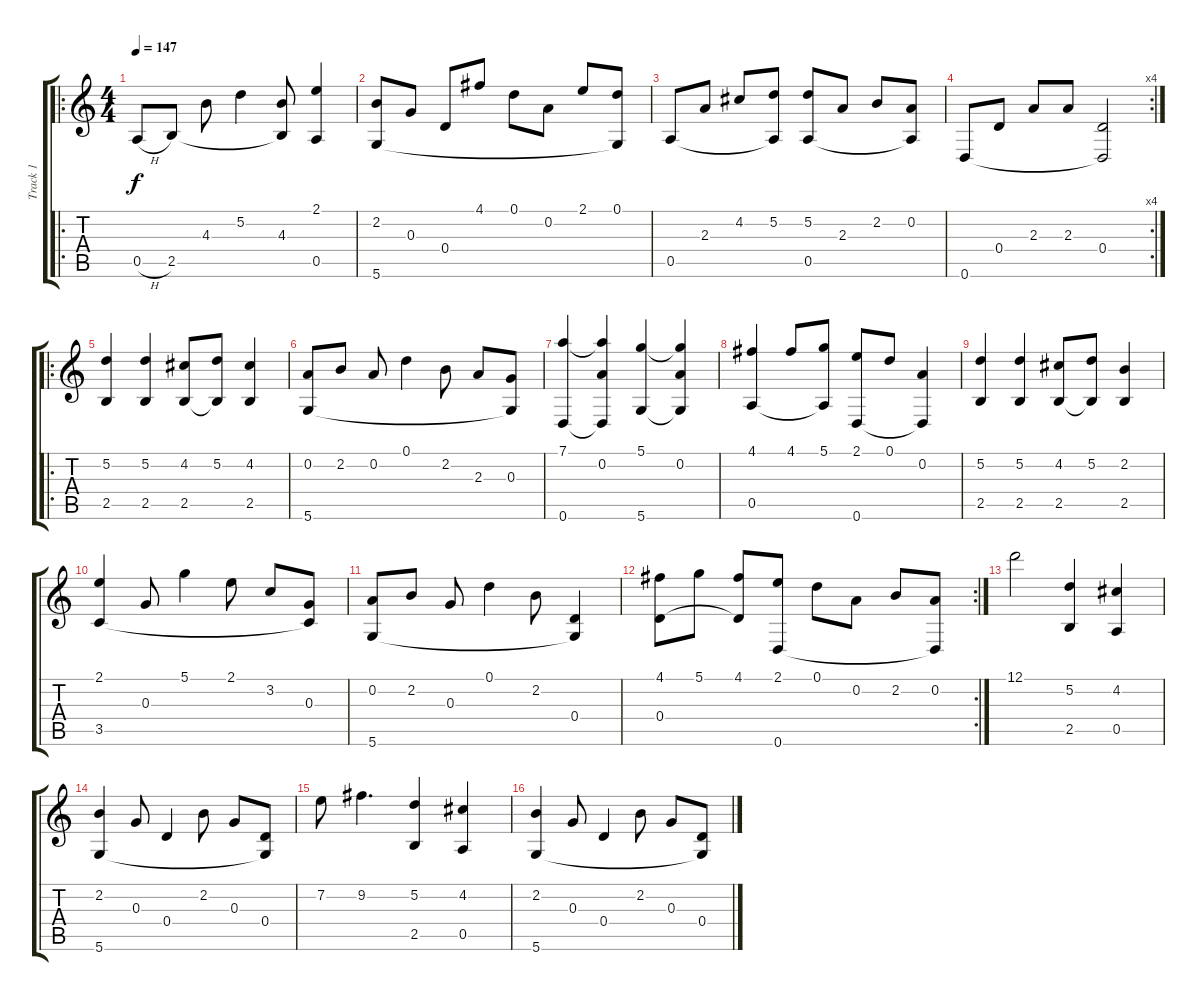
\track ("Track 1" "Track 1") {instrument acousticguitarnylon}
\staff {score tabs}
\tuning (D4 A3 G3 D3 A2 D2) {hide}
\ro
\ts (4 4)
\tempo 147
\clef g2
\ks c
0.5{h}.8{dy f instrument acousticguitarnylon} 2.5.8 4.3.8 5.2.4 (4.3 2.5{t}).8 (2.1 0.5).4 |
(2.2 5.6).8 0.3.8 0.4.8 4.1.8 0.1.8 0.2.8 2.1.8 (0.1 5.6{t}).8 |
0.5.8 2.3.8 4.2.8 (5.2 0.5{t}).8 (5.2 0.5).8 2.3.8 2.2.8 (0.2 0.5{t}).8 |
\rc 4
0.6.8 0.4.8 2.3.8 2.3.8 (0.4 0.6{t}).2 |
\ro
(5.2 2.5).4 (5.2 2.5).4 (4.2 2.5).8 (5.2 2.5{t}).8 (4.2 2.5).4 |
(0.2 5.6).8 2.2.8 0.2.8 0.1.4 2.2.8 2.3.8 (0.3 5.6{t}).8 |
(7.1 0.6).4 (7.1{t} 0.2 0.6{t}).4 (5.1 5.6).4 (5.1{t} 0.2 5.6{t}).4 |
(4.1 0.5).4 4.1.8 (5.1 0.5{t}).8 (2.1 0.6).8 0.1.8 (0.2 0.6{t}).4 |
(5.2 2.5).4 (5.2 2.5).4 (4.2 2.5).8 (5.2 2.5{t}).8 (2.2 2.5).4 |
(2.1 3.5).4 0.3.8 5.1.4 2.1.8 3.2.8 (0.3 3.5{t}).8 |
(0.2 5.6).8 2.2.8 0.3.8 0.1.4 2.2.8 (0.4 5.6{t}).4 |
\rc 2
(4.1 0.4).8 5.1.8 (4.1 0.4{t}).8 (2.1 0.6).8 0.1.8 0.2.8 2.2.8 (0.2 0.6{t}).8 |
12.1.2 (5.2 2.5).4 (4.2 0.5).4 |
(2.2 5.6).4 0.3.8 0.4.4 2.2.8 0.3.8 (0.4 5.6{t}).8 |
7.2.8 9.2.4{d} (5.2 2.5).4 (4.2 0.5).4 |
(2.2 5.6).4 0.3.8 0.4.4 2.2.8 0.3.8 (0.4 5.6{t}).8
